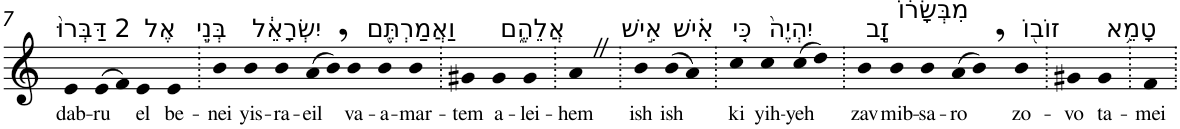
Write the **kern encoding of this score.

**kern	**text
*part1	*part1
*staff1	*staff1
*I"Piano	*
*I'Pno	*
!!LO:PB:g=z
*clefG2	*
*k[]	*
=7	=7
!LO:TX:a:t=2 דַּבְּרוּ֙	!
!	!LO:LY:b
4e	dab-
!	!LO:LY:b
(>8e	-ru
8f)	.
!LO:TX:a:t=אֶל	!
!	!LO:LY:b
4e	el
!LO:TX:a:t=בְּנֵ֣י	!
!	!LO:LY:b
4e	be-
=8.	=8.
!	!LO:LY:b
4b	-nei
!LO:TX:a:t=יִשְׂרָאֵ֔ל	!
!	!LO:LY:b
4b	yis-
!	!LO:LY:b
4b	-ra-
!	!LO:LY:b
(>8a	-eil
8b,)	.
!LO:TX:a:t=וַאֲמַרְתֶּ֖ם	!
!	!LO:LY:b
4b	va-
!	!LO:LY:b
4b	-a-
!	!LO:LY:b
4b	-mar-
=9.	=9.
!	!LO:LY:b
4g#X	-tem
!LO:TX:a:t=אֲלֵהֶ֑ם	!
!	!LO:LY:b
4g#	a-
!	!LO:LY:b
4g#	-lei-
=10.	=10.
!	!LO:LY:b
4aZ	-hem
=11.	=11.
!LO:TX:a:t=אִ֣ישׁ	!
!	!LO:LY:b
4b	ish
!LO:TX:a:t=אִ֗ישׁ	!
!	!LO:LY:b
(>8b	ish
8a)	.
=12.	=12.
!LO:TX:a:t=כִּ֤י	!
!	!LO:LY:b
4cc	ki
!LO:TX:a:t=יִהְיֶה֙	!
!	!LO:LY:b
4cc	yih-
!	!LO:LY:b
(>8cc	-yeh
8dd)	.
=13.	=13.
!LO:TX:a:t=זָ֣ב	!
!	!LO:LY:b
4b	zav
!LO:TX:a:t=מִבְּשָׂר֔וֹ	!
!	!LO:LY:b
4b	mib-
!	!LO:LY:b
4b	-sa-
!	!LO:LY:b
(>8a	-ro
8b,)	.
!LO:TX:a:t=זוֹב֖וֹ	!
!	!LO:LY:b
4b	zo-
=14.	=14.
!	!LO:LY:b
4g#X	-vo
!LO:TX:a:t=טָמֵ֥א	!
!	!LO:LY:b
4g#	ta-
=15.	=15.
!	!LO:LY:b
4f	-mei
=.	=.
*-	*-
